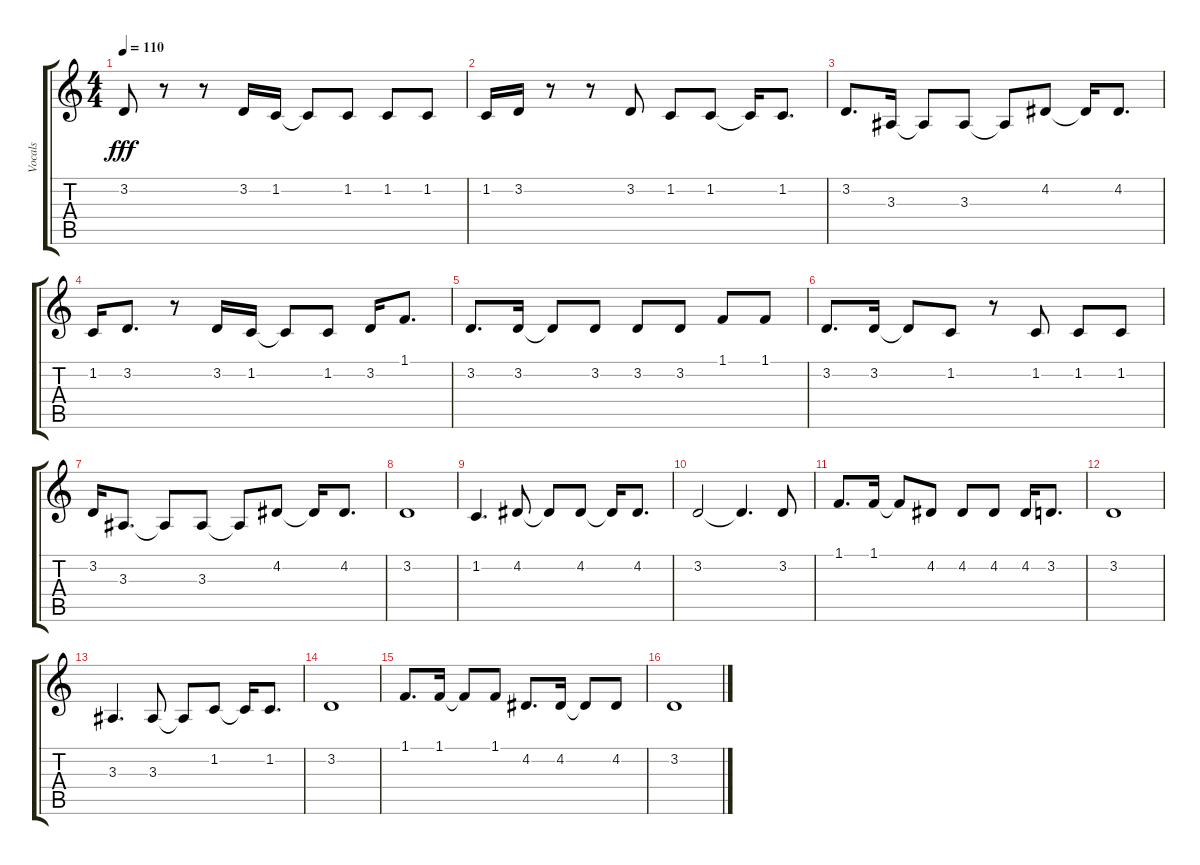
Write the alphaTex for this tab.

\track ("Vocals" "Vocals") {instrument lead2sawtooth}
\staff {score tabs}
\tuning (E4 B3 G3 D3 A2 E2) {hide}
\ts (4 4)
\tempo 110
\clef g2
\ks c
3.2.8{dy fff} r.8 r.8 3.2.16 1.2.16 1.2{t}.8 1.2.8 1.2.8 1.2.8 |
1.2.16 3.2.16 r.8 r.8 3.2.8 1.2.8 1.2.8 1.2{t}.16 1.2.8{d} |
3.2.8{d} 3.3.16 3.3{t}.8 3.3.8 3.3{t}.8 4.2.8 4.2{t}.16 4.2.8{d} |
1.2.16 3.2.8{d} r.8 3.2.16 1.2.16 1.2{t}.8 1.2.8 3.2.16 1.1.8{d} |
3.2.8{d} 3.2.16 3.2{t}.8 3.2.8 3.2.8 3.2.8 1.1.8 1.1.8 |
3.2.8{d} 3.2.16 3.2{t}.8 1.2.8 r.8 1.2.8 1.2.8 1.2.8 |
3.2.16 3.3.8{d} 3.3{t}.8 3.3.8 3.3{t}.8 4.2.8 4.2{t}.16 4.2.8{d} |
3.2.1 |
1.2.4{d} 4.2.8 4.2{t}.8 4.2.8 4.2{t}.16 4.2.8{d} |
3.2.2 3.2{t}.4{d} 3.2.8 |
1.1.8{d} 1.1.16 1.1{t}.8 4.2.8 4.2.8 4.2.8 4.2.16 3.2.8{d} |
3.2.1 |
3.3.4{d} 3.3.8 3.3{t}.8 1.2.8 1.2{t}.16 1.2.8{d} |
3.2.1 |
1.1.8{d} 1.1.16 1.1{t}.8 1.1.8 4.2.8{d} 4.2.16 4.2{t}.8 4.2.8 |
3.2.1
